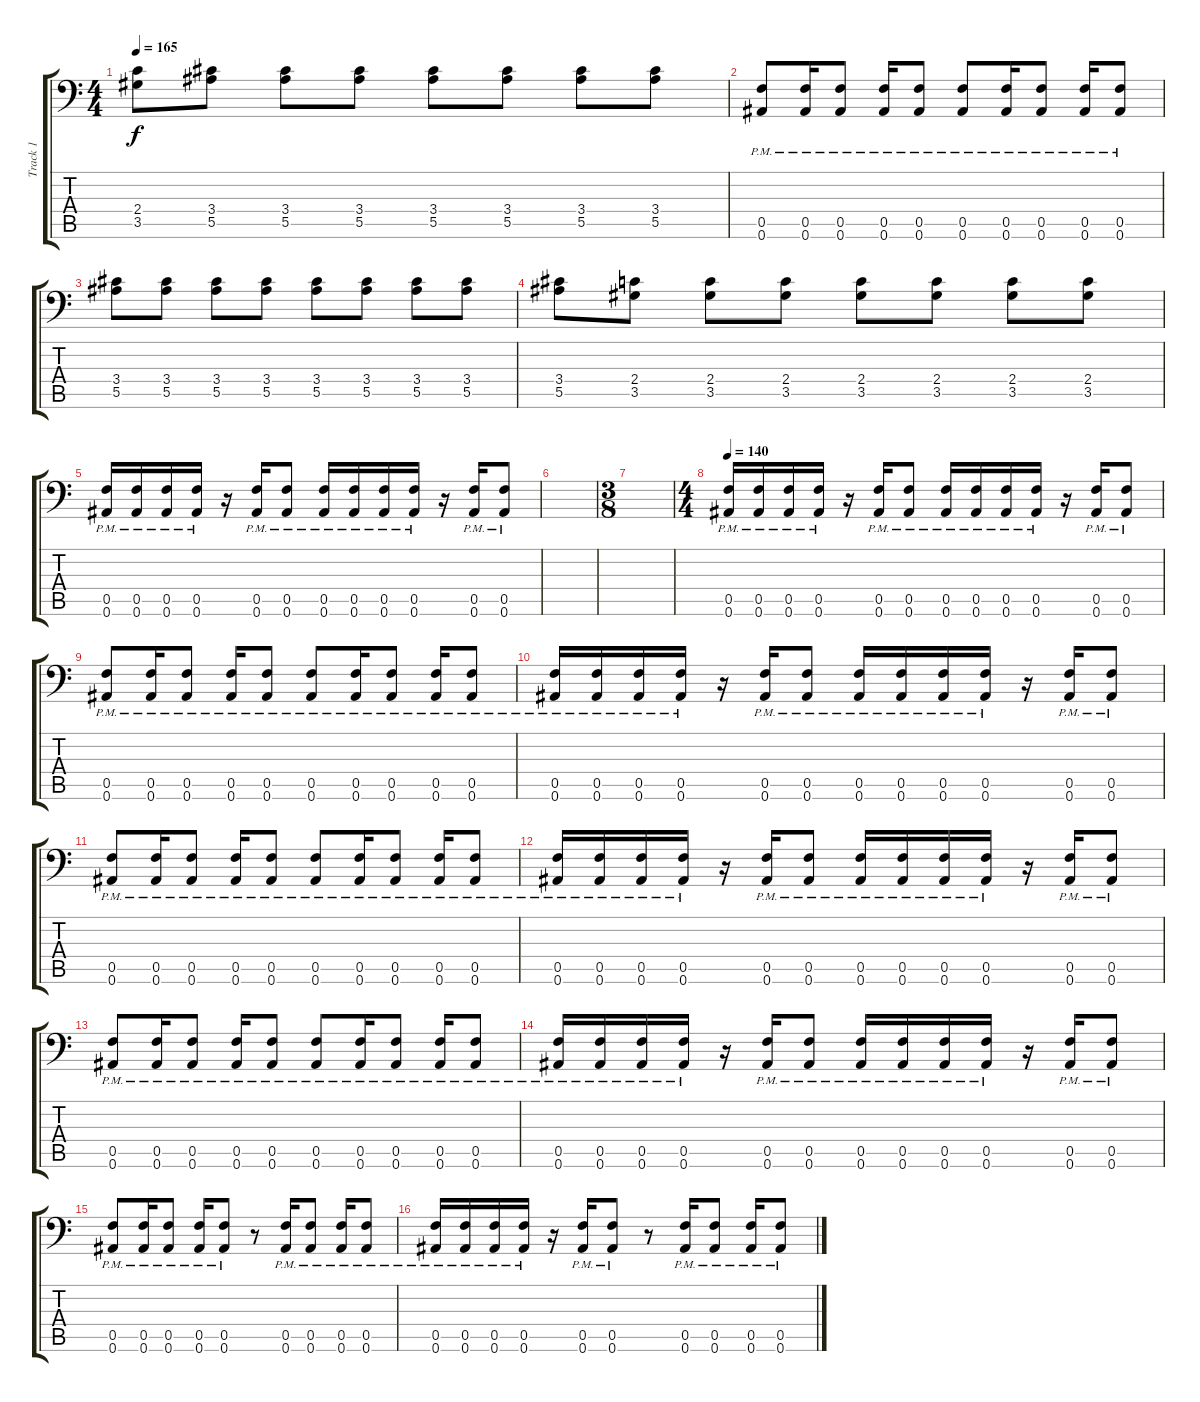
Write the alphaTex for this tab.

\track ("Track 1" "Track 1") {instrument overdrivenguitar}
\staff {score tabs}
\tuning (C4 G3 Eb3 Bb2 F2 Bb1) {hide}
\ts (4 4)
\tempo 165
\clef f4
\ks c
(2.4 3.5).8{dy f} (3.4 5.5).8 (3.4 5.5).8 (3.4 5.5).8 (3.4 5.5).8 (3.4 5.5).8 (3.4 5.5).8 (3.4 5.5).8 |
(0.5{pm} 0.6{pm}).8{volume 16 instrument overdrivenguitar} (0.5{pm} 0.6{pm}).16 (0.5{pm} 0.6{pm}).8 (0.5{pm} 0.6{pm}).16 (0.5{pm} 0.6{pm}).8 (0.5{pm} 0.6{pm}).8 (0.5{pm} 0.6{pm}).16 (0.5{pm} 0.6{pm}).8 (0.5{pm} 0.6{pm}).16 (0.5{pm} 0.6{pm}).8 |
(3.4 5.5).8{volume 8 instrument electricguitarjazz} (3.4 5.5).8 (3.4 5.5).8 (3.4 5.5).8 (3.4 5.5).8 (3.4 5.5).8 (3.4 5.5).8 (3.4 5.5).8 |
(3.4 5.5).8 (2.4 3.5).8 (2.4 3.5).8 (2.4 3.5).8 (2.4 3.5).8 (2.4 3.5).8 (2.4 3.5).8 (2.4 3.5).8 |
(0.5{pm} 0.6{pm}).16{volume 16 instrument overdrivenguitar} (0.5{pm} 0.6{pm}).16 (0.5{pm} 0.6{pm}).16 (0.5{pm} 0.6{pm}).16 r.16 (0.5{pm} 0.6{pm}).16 (0.5{pm} 0.6{pm}).8 (0.5{pm} 0.6{pm}).16 (0.5{pm} 0.6{pm}).16 (0.5{pm} 0.6{pm}).16 (0.5{pm} 0.6{pm}).16 r.16 (0.5{pm} 0.6{pm}).16 (0.5{pm} 0.6{pm}).8 |
|
\ts (3 8)
|
\ts (4 4)
\tempo 140
(0.5{pm} 0.6{pm}).16 (0.5{pm} 0.6{pm}).16 (0.5{pm} 0.6{pm}).16 (0.5{pm} 0.6{pm}).16 r.16 (0.5{pm} 0.6{pm}).16 (0.5{pm} 0.6{pm}).8 (0.5{pm} 0.6{pm}).16 (0.5{pm} 0.6{pm}).16 (0.5{pm} 0.6{pm}).16 (0.5{pm} 0.6{pm}).16 r.16 (0.5{pm} 0.6{pm}).16 (0.5{pm} 0.6{pm}).8 |
(0.5{pm} 0.6{pm}).8 (0.5{pm} 0.6{pm}).16 (0.5{pm} 0.6{pm}).8 (0.5{pm} 0.6{pm}).16 (0.5{pm} 0.6{pm}).8 (0.5{pm} 0.6{pm}).8 (0.5{pm} 0.6{pm}).16 (0.5{pm} 0.6{pm}).8 (0.5{pm} 0.6{pm}).16 (0.5{pm} 0.6{pm}).8 |
(0.5{pm} 0.6{pm}).16 (0.5{pm} 0.6{pm}).16 (0.5{pm} 0.6{pm}).16 (0.5{pm} 0.6{pm}).16 r.16 (0.5{pm} 0.6{pm}).16 (0.5{pm} 0.6{pm}).8 (0.5{pm} 0.6{pm}).16 (0.5{pm} 0.6{pm}).16 (0.5{pm} 0.6{pm}).16 (0.5{pm} 0.6{pm}).16 r.16 (0.5{pm} 0.6{pm}).16 (0.5{pm} 0.6{pm}).8 |
(0.5{pm} 0.6{pm}).8 (0.5{pm} 0.6{pm}).16 (0.5{pm} 0.6{pm}).8 (0.5{pm} 0.6{pm}).16 (0.5{pm} 0.6{pm}).8 (0.5{pm} 0.6{pm}).8 (0.5{pm} 0.6{pm}).16 (0.5{pm} 0.6{pm}).8 (0.5{pm} 0.6{pm}).16 (0.5{pm} 0.6{pm}).8 |
(0.5{pm} 0.6{pm}).16 (0.5{pm} 0.6{pm}).16 (0.5{pm} 0.6{pm}).16 (0.5{pm} 0.6{pm}).16 r.16 (0.5{pm} 0.6{pm}).16 (0.5{pm} 0.6{pm}).8 (0.5{pm} 0.6{pm}).16 (0.5{pm} 0.6{pm}).16 (0.5{pm} 0.6{pm}).16 (0.5{pm} 0.6{pm}).16 r.16 (0.5{pm} 0.6{pm}).16 (0.5{pm} 0.6{pm}).8 |
(0.5{pm} 0.6{pm}).8 (0.5{pm} 0.6{pm}).16 (0.5{pm} 0.6{pm}).8 (0.5{pm} 0.6{pm}).16 (0.5{pm} 0.6{pm}).8 (0.5{pm} 0.6{pm}).8 (0.5{pm} 0.6{pm}).16 (0.5{pm} 0.6{pm}).8 (0.5{pm} 0.6{pm}).16 (0.5{pm} 0.6{pm}).8 |
(0.5{pm} 0.6{pm}).16 (0.5{pm} 0.6{pm}).16 (0.5{pm} 0.6{pm}).16 (0.5{pm} 0.6{pm}).16 r.16 (0.5{pm} 0.6{pm}).16 (0.5{pm} 0.6{pm}).8 (0.5{pm} 0.6{pm}).16 (0.5{pm} 0.6{pm}).16 (0.5{pm} 0.6{pm}).16 (0.5{pm} 0.6{pm}).16 r.16 (0.5{pm} 0.6{pm}).16 (0.5{pm} 0.6{pm}).8 |
(0.5{pm} 0.6{pm}).8 (0.5{pm} 0.6{pm}).16 (0.5{pm} 0.6{pm}).8 (0.5{pm} 0.6{pm}).16 (0.5{pm} 0.6{pm}).8 r.8 (0.5{pm} 0.6{pm}).16 (0.5{pm} 0.6{pm}).8 (0.5{pm} 0.6{pm}).16 (0.5{pm} 0.6{pm}).8 |
(0.5{pm} 0.6{pm}).16 (0.5{pm} 0.6{pm}).16 (0.5{pm} 0.6{pm}).16 (0.5{pm} 0.6{pm}).16 r.16 (0.5{pm} 0.6{pm}).16 (0.5{pm} 0.6{pm}).8 r.8 (0.5{pm} 0.6{pm}).16 (0.5{pm} 0.6{pm}).8 (0.5{pm} 0.6{pm}).16 (0.5{pm} 0.6{pm}).8
